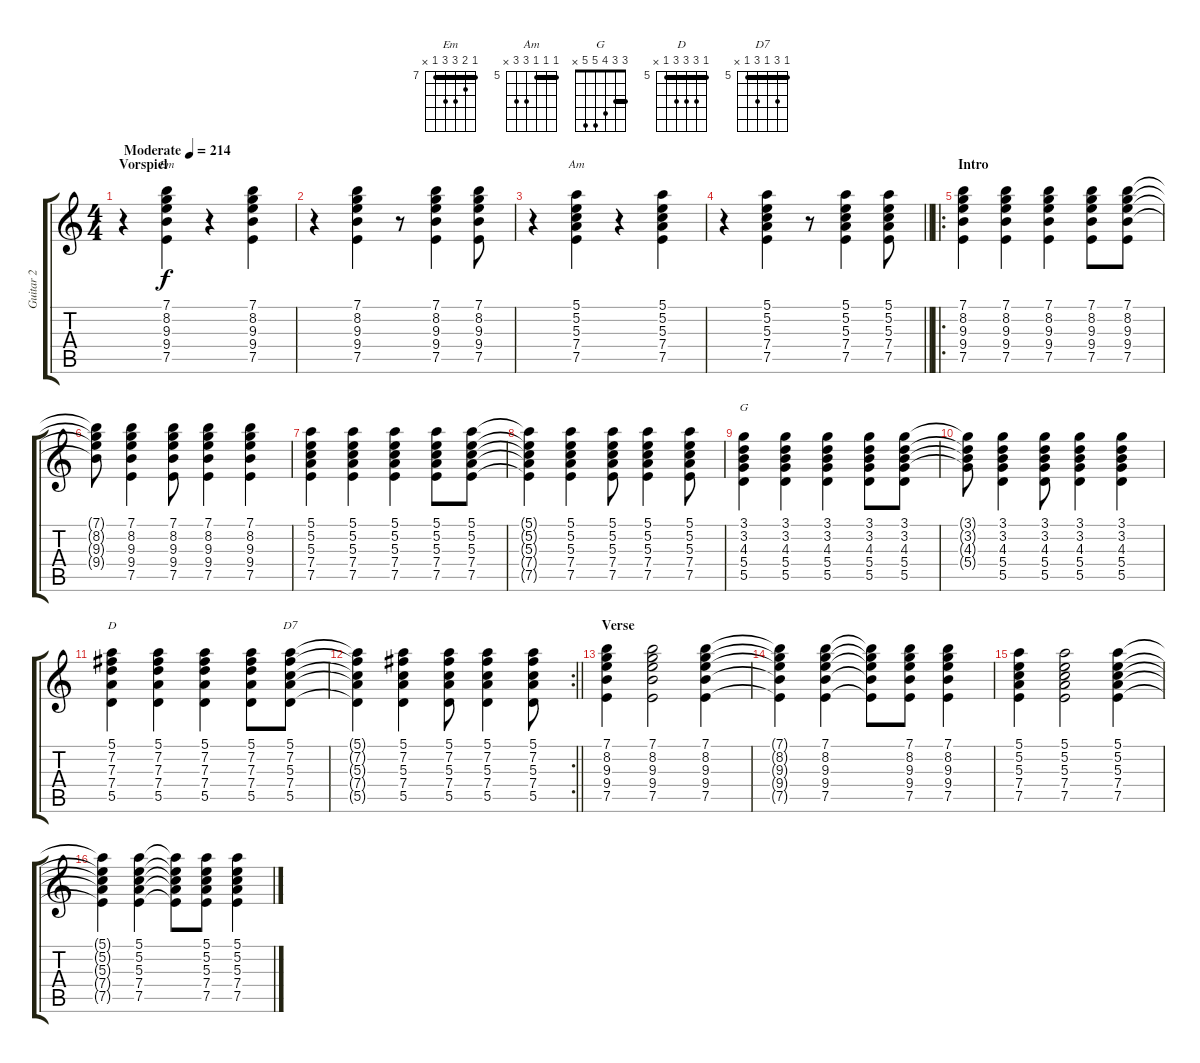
\track ("Guitar 2" "Guitar 2") {instrument electricguitarclean}
\staff {score tabs}
\tuning (E4 B3 G3 D3 A2 E2) {hide}
\chord ("Em" 7 8 9 9 7 x) {firstfret 7 barre 7}
\chord ("Am" 5 5 5 7 7 x) {firstfret 5 barre 5}
\chord ("G" 3 3 4 5 5 x) {barre 3}
\chord ("D" 5 7 7 7 5 x) {firstfret 5 barre 5}
\chord ("D7" 5 7 5 7 5 x) {firstfret 5 barre 5}
\ts (4 4)
\section ("" "Vorspiel")
\tempo (214 "Moderate")
\clef g2
\ks c
r.4{dy f instrument electricguitarclean} (7.1 8.2 9.3 9.4 7.5).4{ch "Em"} r.4 (7.1 8.2 9.3 9.4 7.5).4 |
r.4 (7.1 8.2 9.3 9.4 7.5).4 r.8 (7.1 8.2 9.3 9.4 7.5).4 (7.1 8.2 9.3 9.4 7.5).8 |
r.4 (5.1 5.2 5.3 7.4 7.5).4{ch "Am"} r.4 (5.1 5.2 5.3 7.4 7.5).4 |
\barLineRight lightlight
r.4 (5.1 5.2 5.3 7.4 7.5).4 r.8 (5.1 5.2 5.3 7.4 7.5).4 (5.1 5.2 5.3 7.4 7.5).8 |
\ro
\section ("" "Intro")
(7.1 8.2 9.3 9.4 7.5).4 (7.1 8.2 9.3 9.4 7.5).4 (7.1 8.2 9.3 9.4 7.5).4 (7.1 8.2 9.3 9.4 7.5).8 (7.1 8.2 9.3 9.4 7.5).8 |
(7.1{t} 8.2{t} 9.3{t} 9.4{t}).8 (7.1 8.2 9.3 9.4 7.5).4 (7.1 8.2 9.3 9.4 7.5).8 (7.1 8.2 9.3 9.4 7.5).4 (7.1 8.2 9.3 9.4 7.5).4 |
(5.1 5.2 5.3 7.4 7.5).4 (5.1 5.2 5.3 7.4 7.5).4 (5.1 5.2 5.3 7.4 7.5).4 (5.1 5.2 5.3 7.4 7.5).8 (5.1 5.2 5.3 7.4 7.5).8 |
(5.1{t} 5.2{t} 5.3{t} 7.4{t} 7.5{t}).4 (5.1 5.2 5.3 7.4 7.5).4 (5.1 5.2 5.3 7.4 7.5).8 (5.1 5.2 5.3 7.4 7.5).4 (5.1 5.2 5.3 7.4 7.5).8 |
(3.1 3.2 4.3 5.4 5.5).4{ch "G"} (3.1 3.2 4.3 5.4 5.5).4 (3.1 3.2 4.3 5.4 5.5).4 (3.1 3.2 4.3 5.4 5.5).8 (3.1 3.2 4.3 5.4 5.5).8 |
(3.1{t} 3.2{t} 4.3{t} 5.4{t}).8 (3.1 3.2 4.3 5.4 5.5).4 (3.1 3.2 4.3 5.4 5.5).8 (3.1 3.2 4.3 5.4 5.5).4 (3.1 3.2 4.3 5.4 5.5).4 |
(5.1 7.2 7.3 7.4 5.5).4{ch "D"} (5.1 7.2 7.3 7.4 5.5).4 (5.1 7.2 7.3 7.4 5.5).4 (5.1 7.2 7.3 7.4 5.5).8 (5.1 7.2 5.3 7.4 5.5).8{ch "D7"} |
\rc 2
\barLineRight lightlight
(5.1{t} 7.2{t} 5.3{t} 7.4{t} 5.5{t}).4 (5.1 7.2 5.3 7.4 5.5).4 (5.1 7.2 5.3 7.4 5.5).8 (5.1 7.2 5.3 7.4 5.5).4 (5.1 7.2 5.3 7.4 5.5).8 |
\section ("" "Verse")
(7.1 8.2 9.3 9.4 7.5).4 (7.1 8.2 9.3 9.4 7.5).2 (7.1 8.2 9.3 9.4 7.5).4 |
(7.1{t} 8.2{t} 9.3{t} 9.4{t} 7.5{t}).4 (7.1 8.2 9.3 9.4 7.5).4 (7.1{t} 8.2{t} 9.3{t} 9.4{t} 7.5{t}).8 (7.1 8.2 9.3 9.4 7.5).8 (7.1 8.2 9.3 9.4 7.5).4 |
(5.1 5.2 5.3 7.4 7.5).4 (5.1 5.2 5.3 7.4 7.5).2 (5.1 5.2 5.3 7.4 7.5).4 |
(5.1{t} 5.2{t} 5.3{t} 7.4{t} 7.5{t}).4 (5.1 5.2 5.3 7.4 7.5).4 (5.1{t} 5.2{t} 5.3{t} 7.4{t} 7.5{t}).8 (5.1 5.2 5.3 7.4 7.5).8 (5.1 5.2 5.3 7.4 7.5).4
